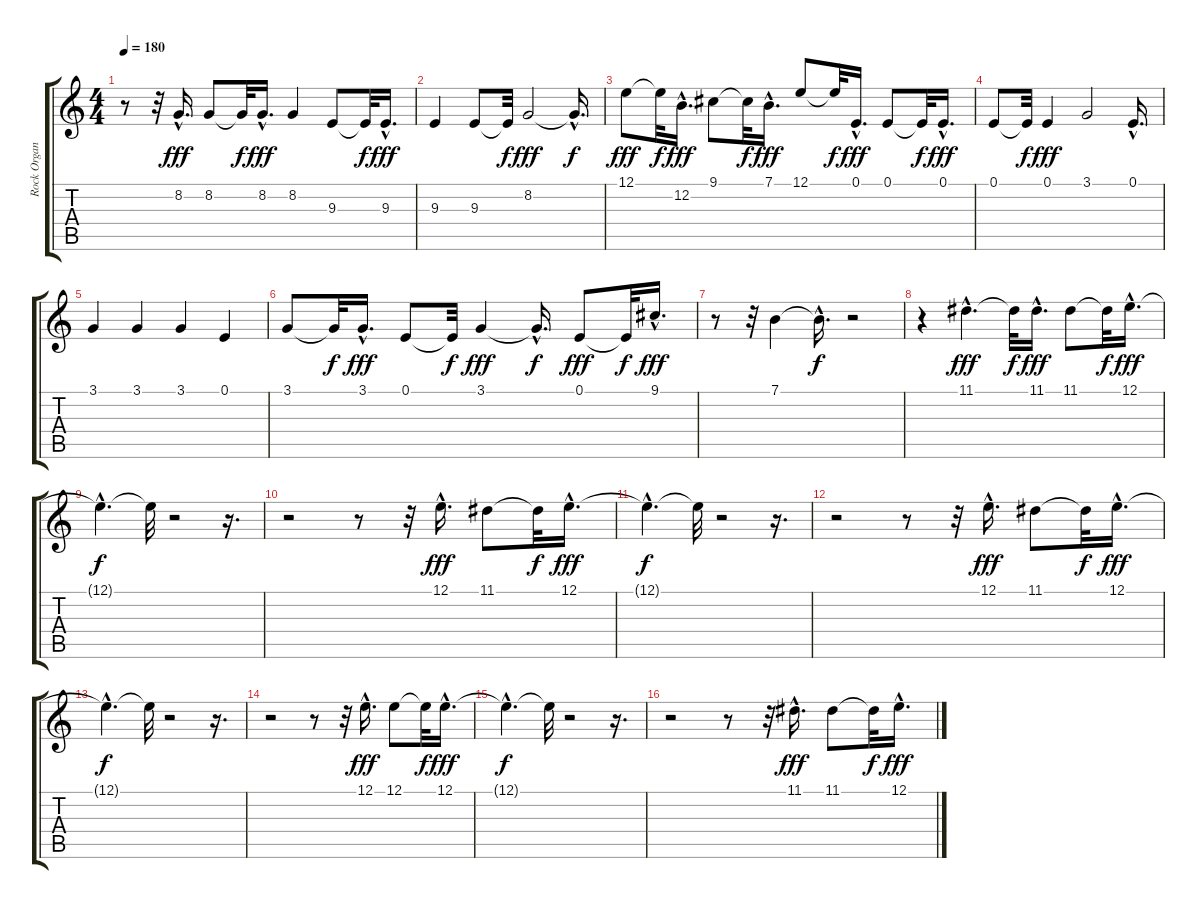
\track ("Rock Organ Lead" "Rock Organ") {instrument rockorgan}
\staff {score tabs}
\tuning (E4 B3 G3 D3 A2 E2) {hide}
\ts (4 4)
\tempo 180
\clef g2
\ks c
r.8{dy f} r.32 8.2{hac}.16{d dy fff} 8.2.8 8.2{t}.32{dy f} 8.2{hac}.16{d dy fff} 8.2.4 9.3.8 9.3{t}.32{dy f} 9.3{hac}.16{d dy fff} |
9.3.4 9.3.8 9.3{t}.32{dy f} 8.2.2{dy fff} 8.2{hac t}.16{d dy f} |
12.1.8{dy fff} 12.1{t}.32{dy f} 12.2{hac}.16{d dy fff} 9.1.8 9.1{t}.32{dy f} 7.1{hac}.16{d dy fff} 12.1.8 12.1{t}.32{dy f} 0.1{hac}.16{d dy fff} 0.1.8 0.1{t}.32{dy f} 0.1{hac}.16{d dy fff} |
0.1.8 0.1{t}.32{dy f} 0.1.4{dy fff} 3.1.2 0.1{hac}.16{d} |
3.1.4 3.1.4 3.1.4 0.1.4 |
3.1.8 3.1{t}.32{dy f} 3.1{hac}.16{d dy fff} 0.1.8 0.1{t}.32{dy f} 3.1.4{dy fff} 3.1{hac t}.16{d dy f} 0.1.8{dy fff} 0.1{t}.32{dy f} 9.1{hac}.16{d dy fff} |
r.8 r.32 7.1.4 7.1{hac t}.16{d dy f} r.2 |
r.4 11.1{hac}.4{d dy fff} 11.1{t}.32{dy f} 11.1{hac}.16{d dy fff} 11.1.8 11.1{t}.32{dy f} 12.1{hac}.16{d dy fff} |
12.1{hac t}.4{d dy f} 12.1{t}.32 r.2 r.16{d} |
r.2 r.8 r.32 12.1{hac}.16{d dy fff} 11.1.8 11.1{t}.32{dy f} 12.1{hac}.16{d dy fff} |
12.1{hac t}.4{d dy f} 12.1{t}.32 r.2 r.16{d} |
r.2 r.8 r.32 12.1{hac}.16{d dy fff} 11.1.8 11.1{t}.32{dy f} 12.1{hac}.16{d dy fff} |
12.1{hac t}.4{d dy f} 12.1{t}.32 r.2 r.16{d} |
r.2 r.8 r.32 12.1{hac}.16{d dy fff} 12.1.8 12.1{t}.32{dy f} 12.1{hac}.16{d dy fff} |
12.1{hac t}.4{d dy f} 12.1{t}.32 r.2 r.16{d} |
r.2 r.8 r.32 11.1{hac}.16{d dy fff} 11.1.8 11.1{t}.32{dy f} 12.1{hac}.16{d dy fff}
